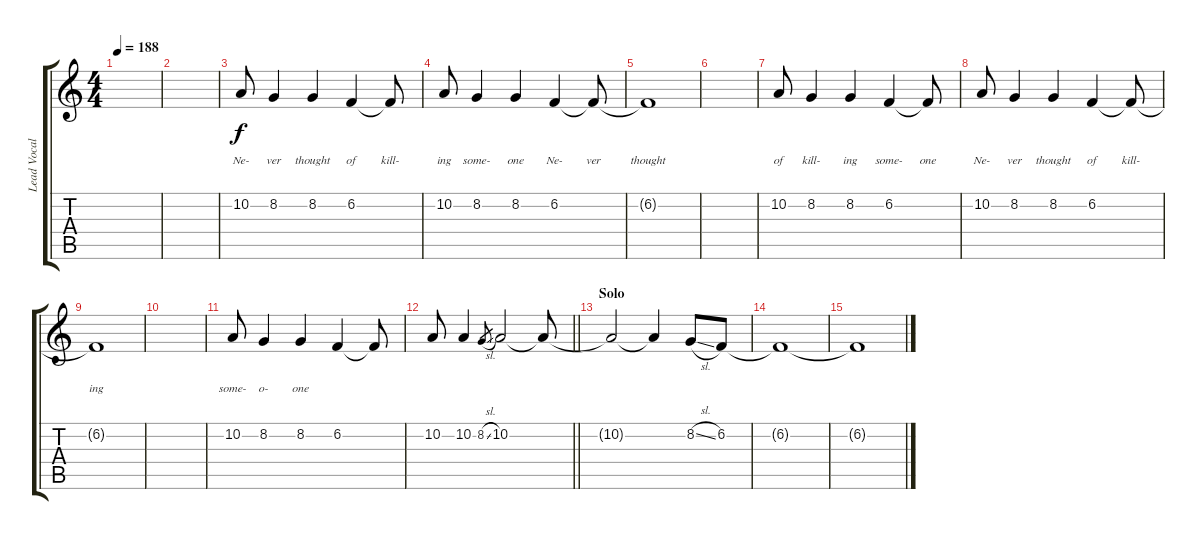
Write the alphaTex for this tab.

\track ("Lead Vocals" "Lead Vocal") {instrument violin}
\staff {score tabs}
\tuning (E4 B3 G3 D3 A2 D2) {hide}
\ts (4 4)
\tempo 188
\clef g2
\ks c
|
|
10.2.8{lyrics (0 "") lyrics (1 "") lyrics (2 "Ne-") lyrics (3 "") lyrics (4 "")} 8.2.4{lyrics (0 "") lyrics (1 "") lyrics (2 "ver") lyrics (3 "") lyrics (4 "")} 8.2.4{lyrics (0 "") lyrics (1 "") lyrics (2 "thought") lyrics (3 "") lyrics (4 "")} 6.2.4{lyrics (0 "") lyrics (1 "") lyrics (2 "of") lyrics (3 "") lyrics (4 "")} 6.2{t}.8{lyrics (0 "") lyrics (1 "") lyrics (2 "kill-") lyrics (3 "") lyrics (4 "")} |
10.2.8{lyrics (0 "") lyrics (1 "") lyrics (2 "ing") lyrics (3 "") lyrics (4 "")} 8.2.4{lyrics (0 "") lyrics (1 "") lyrics (2 "some-") lyrics (3 "") lyrics (4 "")} 8.2.4{lyrics (0 "") lyrics (1 "") lyrics (2 "one") lyrics (3 "") lyrics (4 "")} 6.2.4{lyrics (0 "") lyrics (1 "") lyrics (2 "Ne-") lyrics (3 "") lyrics (4 "")} 6.2{t}.8{lyrics (0 "") lyrics (1 "") lyrics (2 "ver") lyrics (3 "") lyrics (4 "")} |
6.2{t}.1{lyrics (0 "") lyrics (1 "") lyrics (2 "thought") lyrics (3 "") lyrics (4 "")} |
|
10.2.8{lyrics (0 "") lyrics (1 "") lyrics (2 "of") lyrics (3 "") lyrics (4 "")} 8.2.4{lyrics (0 "") lyrics (1 "") lyrics (2 "kill-") lyrics (3 "") lyrics (4 "")} 8.2.4{lyrics (0 "") lyrics (1 "") lyrics (2 "ing") lyrics (3 "") lyrics (4 "")} 6.2.4{lyrics (0 "") lyrics (1 "") lyrics (2 "some-") lyrics (3 "") lyrics (4 "")} 6.2{t}.8{lyrics (0 "") lyrics (1 "") lyrics (2 "one") lyrics (3 "") lyrics (4 "")} |
10.2.8{lyrics (0 "") lyrics (1 "") lyrics (2 "Ne-") lyrics (3 "") lyrics (4 "")} 8.2.4{lyrics (0 "") lyrics (1 "") lyrics (2 "ver") lyrics (3 "") lyrics (4 "")} 8.2.4{lyrics (0 "") lyrics (1 "") lyrics (2 "thought") lyrics (3 "") lyrics (4 "")} 6.2.4{lyrics (0 "") lyrics (1 "") lyrics (2 "of") lyrics (3 "") lyrics (4 "")} 6.2{t}.8{lyrics (0 "") lyrics (1 "") lyrics (2 "kill-") lyrics (3 "") lyrics (4 "")} |
6.2{t}.1{lyrics (0 "") lyrics (1 "") lyrics (2 "ing") lyrics (3 "") lyrics (4 "")} |
|
10.2.8{lyrics (0 "") lyrics (1 "") lyrics (2 "some-") lyrics (3 "") lyrics (4 "")} 8.2.4{lyrics (0 "") lyrics (1 "") lyrics (2 "o-") lyrics (3 "") lyrics (4 "")} 8.2.4{lyrics (0 "") lyrics (1 "") lyrics (2 "one") lyrics (3 "") lyrics (4 "")} 6.2.4 6.2{t}.8 |
\barLineRight lightlight
10.2.8 10.2.4 8.2{sl}.8{gr} 10.2.2 10.2{t}.8 |
\section ("" "Solo")
10.2{t}.2 10.2{t}.4 8.2{sl}.8 6.2.8 |
6.2{t}.1 |
6.2{t}.1
